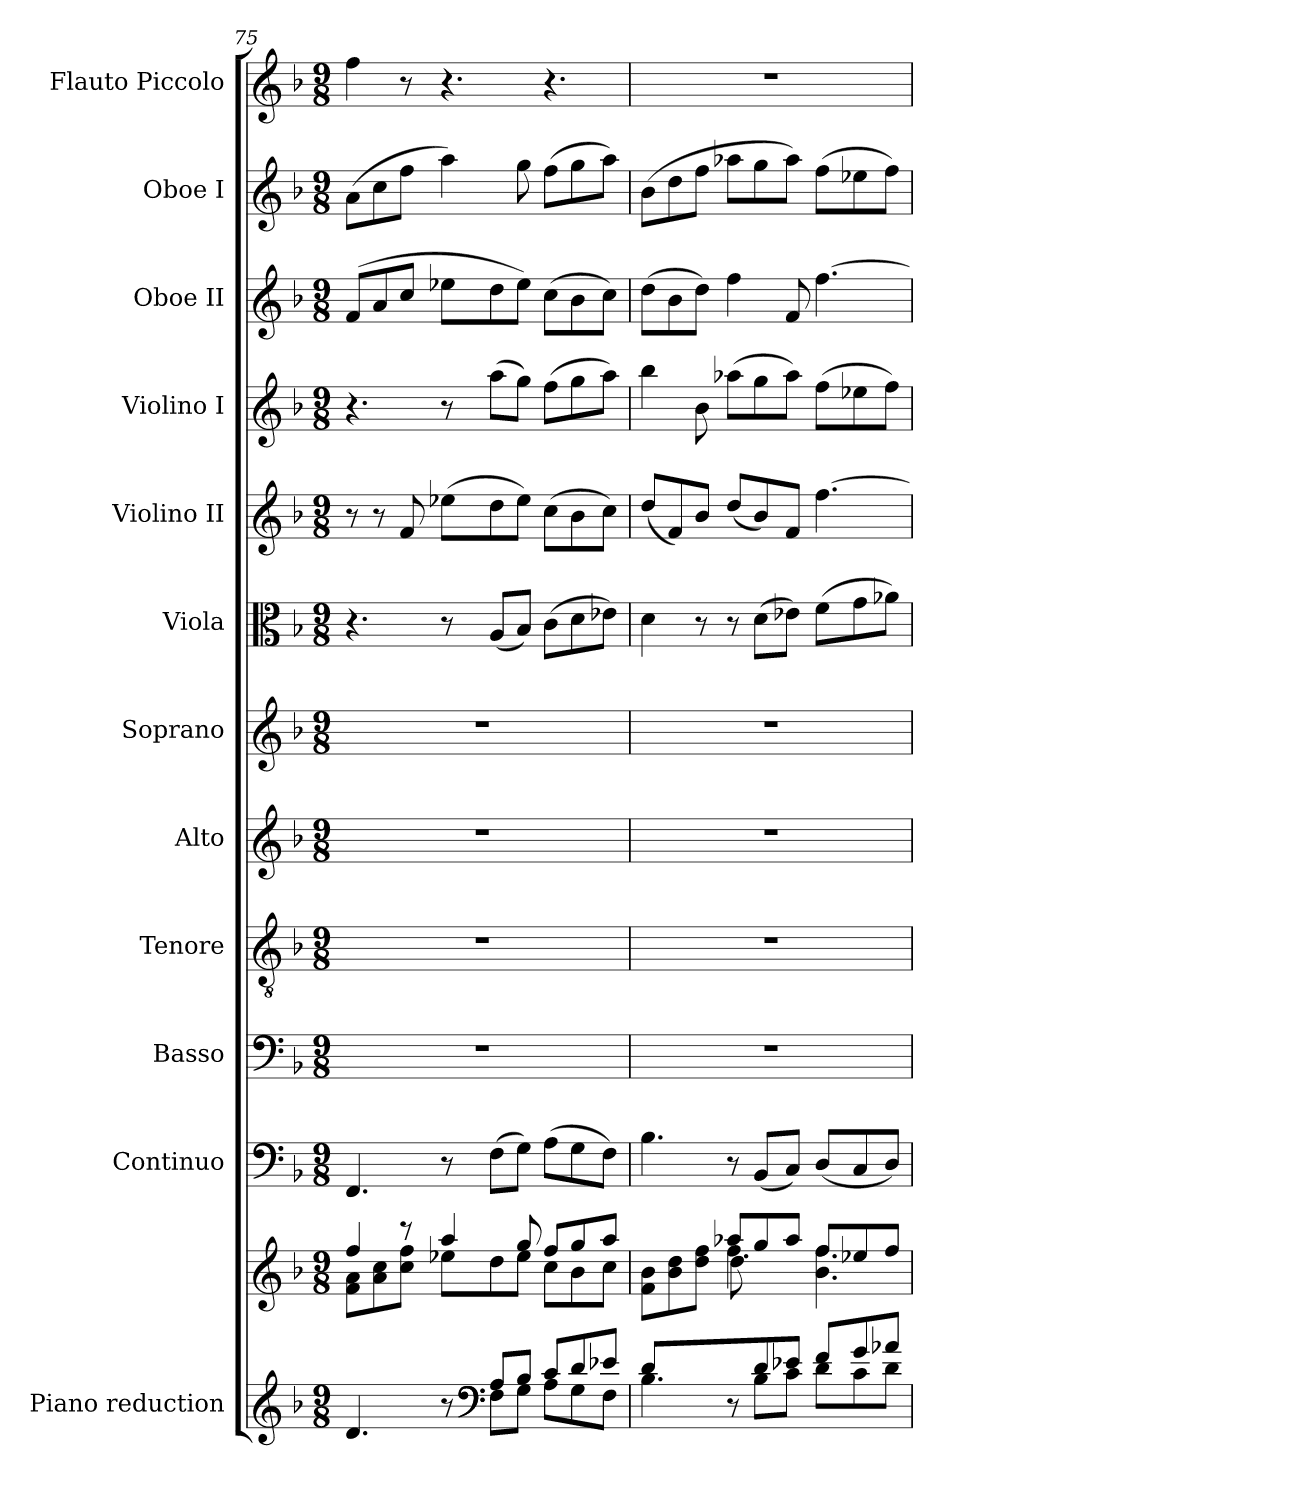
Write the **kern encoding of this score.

**kern	**kern	**kern	**kern	**kern	**kern	**kern	**kern	**kern	**kern	**kern	**kern	**kern
*part12	*part12	*part11	*part10	*part9	*part8	*part7	*part6	*part5	*part4	*part3	*part2	*part1
*staff13	*staff12	*staff11	*staff10	*staff9	*staff8	*staff7	*staff6	*staff5	*staff4	*staff3	*staff2	*staff1
*I"Piano reduction	*	*I"Continuo	*I"Basso	*I"Tenore	*I"Alto	*I"Soprano	*I"Viola	*I"Violino II	*I"Violino I	*I"Oboe II	*I"Oboe I	*I"Flauto Piccolo
*I'Pno	*	*	*	*	*	*	*	*	*	*I'Ob	*I'Ob	*I'Picc
!!LO:PB:g=z
*clefG2	*clefG2	*clefF4	*clefF4	*clefGv2	*clefG2	*clefG2	*clefC3	*clefG2	*clefG2	*clefG2	*clefG2	*clefG2
*	*	*	*	*	*	*	*	*	*	*	*	*ITrd-7c-12
*k[b-]	*k[b-]	*k[b-]	*k[b-]	*k[b-]	*k[b-]	*k[b-]	*k[b-]	*k[b-]	*k[b-]	*k[b-]	*k[b-]	*k[b-]
*M9/8	*M9/8	*M9/8	*M9/8	*M9/8	*M9/8	*M9/8	*M9/8	*M9/8	*M9/8	*M9/8	*M9/8	*M9/8
=75	=75	=75	=75	=75	=75	=75	=75	=75	=75	=75	=75	=75
*^	*^	*	*	*	*	*	*	*	*	*	*	*
4.d/	4.ryy	4ff/	8f\ 8a\L	4.FF/	8%9r	8%9r	8%9r	8%9r	4.r	8r	4.r	(8f/L	(8a\L	4fff\
.	.	.	8a\ 8cc\	.	.	.	.	.	.	8r	.	8a/	8cc\	.
.	.	8r	8cc\ 8ff\J	.	.	.	.	.	.	8f/	.	8cc/J	8ff\J	8r
8r	8ryy	4aa/	8ee-X\L	8r	.	.	.	.	8r	(8ee-X\L	8r	8ee-X\L	4aa\)	4.r
*clefF4	*	*	*	*	*	*	*	*	*	*	*	*	*	*
8A/L	8F\L	.	8dd\	(8F\L	.	.	.	.	(8A/L	8dd\	(8aa\L	8dd\	.	.
8B-/J	8G\J	8gg/	8ee-\J	8G\J)	.	.	.	.	8B-/J)	8ee-\J)	8gg\J)	8ee-\J)	8gg\	.
8c/L	8A\L	8ff/L	8cc\L	(8A\L	.	.	.	.	(8c\L	(8cc\L	(8ff\L	(8cc\L	(8ff\L	4.r
8d/	8G\	8gg/	8b-\	8G\	.	.	.	.	8d\	8b-\	8gg\	8b-\	8gg\	.
8e-X/J	8F\J	8aa/J	8cc\J	8F\J)	.	.	.	.	8e-X\J)	8cc\J)	8aa\J)	8cc\J)	8aa\J)	.
=76	=76	=76	=76	=76	=76	=76	=76	=76	=76	=76	=76	=76	=76	=76
*	*	*	*^	*	*	*	*	*	*	*	*	*	*	*
8d/L	4.B-\	8f\ 8b-\L	4.ryy	8ryy	4.B-\	8%9r	8%9r	8%9r	8%9r	4d\	(8dd/L	4bb-\	(8dd\L	(8b-\L	8%9r
4.ryy	.	8b-\ 8dd\	.	8f\	.	.	.	.	.	.	8f/)	.	8b-\	8dd\	.
.	.	8dd\ 8ff\J	.	8b-\J	.	.	.	.	.	8r	8b-/J	8b-\	8dd\J)	8ff\J	.
.	8r	8aa-X/L	4.ff\	8dd\L	8r	.	.	.	.	8r	(8dd/L	(8aa-X\L	4ff\	8aa-X\L	.
8d/	8B-\L	8gg/	.	2ryy	(8BB-/L	.	.	.	.	(8d\L	8b-/)	8gg\	.	8gg\	.
8e-X/J	8c\J	8aa-/J	.	.	8C/J)	.	.	.	.	8e-X\J)	8f/J	8aa-\J)	8f/	8aa-\J)	.
8f/L	8d\L	8ff/L	4.b-\ 4.ff\	.	(8D/L	.	.	.	.	(8f\L	[4.ff\	(8ff\L	[4.ff\	(8ff\L	.
8g/	8c\	8ee-X/	.	.	8C/	.	.	.	.	8g\	.	8ee-X\	.	8ee-X\	.
8a-X/J	8d\J	8ff/J	.	8ryy	8D/J)	.	.	.	.	8a-X\J)	.	8ff\J)	.	8ff\J)	.
*v	*v	*	*	*	*	*	*	*	*	*	*	*	*	*	*
*	*v	*v	*v	*	*	*	*	*	*	*	*	*	*	*
=	=	=	=	=	=	=	=	=	=	=	=	=
*-	*-	*-	*-	*-	*-	*-	*-	*-	*-	*-	*-	*-
